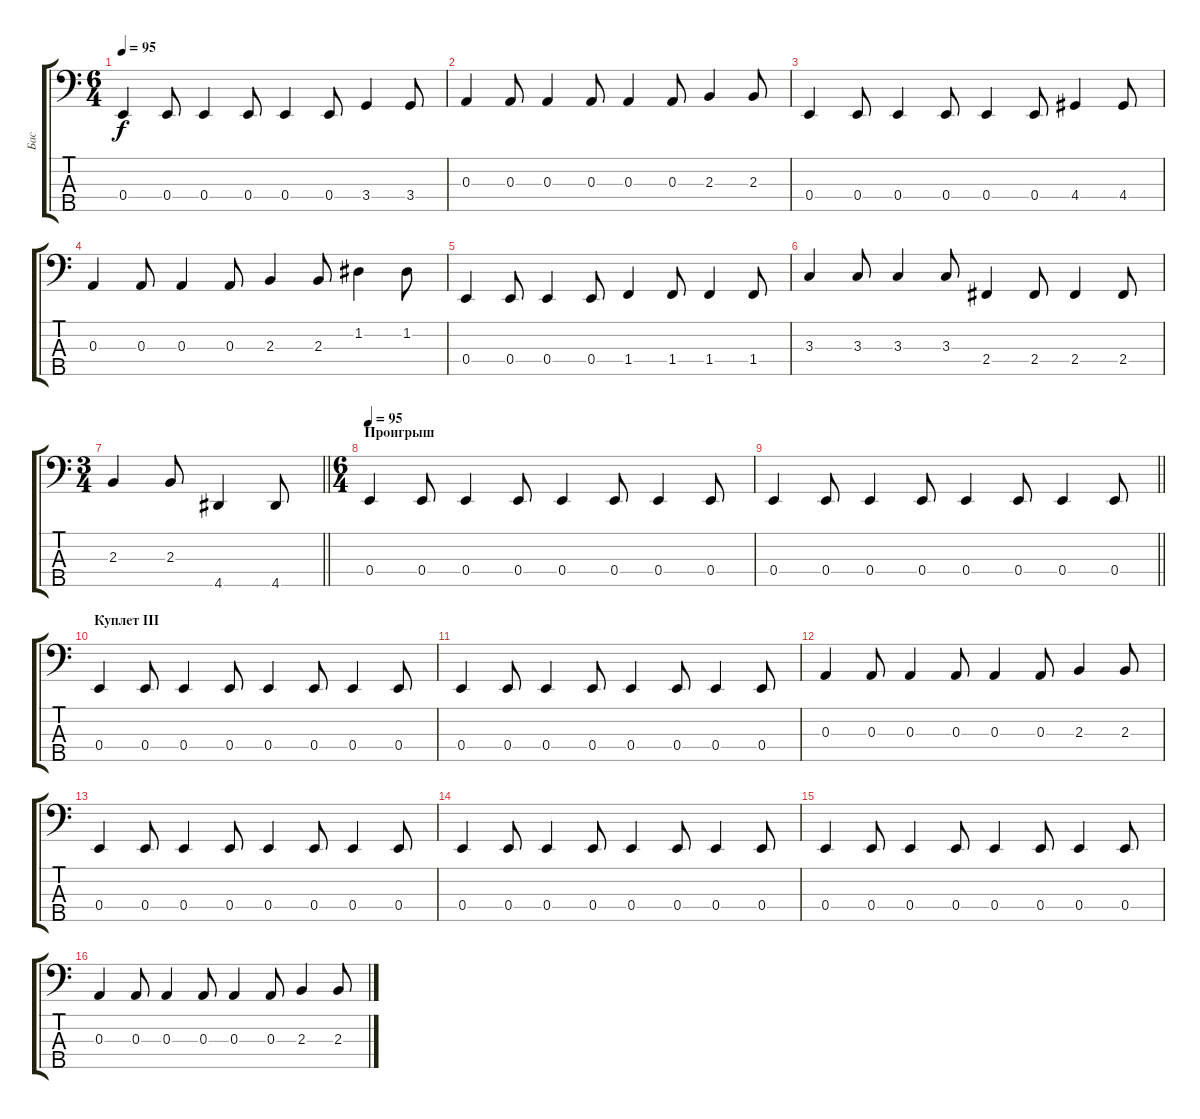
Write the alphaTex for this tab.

\track ("Бас" "Бас") {instrument fretlessbass}
\staff {score tabs}
\tuning (G2 D2 A1 E1 B0) {hide}
\ts (6 4)
\tempo 95
\clef f4
\ks c
0.4.4{dy f} 0.4.8 0.4.4 0.4.8 0.4.4 0.4.8 3.4.4 3.4.8 |
0.3.4 0.3.8 0.3.4 0.3.8 0.3.4 0.3.8 2.3.4 2.3.8 |
0.4.4 0.4.8 0.4.4 0.4.8 0.4.4 0.4.8 4.4.4 4.4.8 |
0.3.4 0.3.8 0.3.4 0.3.8 2.3.4 2.3.8 1.2.4 1.2.8 |
0.4.4 0.4.8 0.4.4 0.4.8 1.4.4 1.4.8 1.4.4 1.4.8 |
3.3.4 3.3.8 3.3.4 3.3.8 2.4.4 2.4.8 2.4.4 2.4.8 |
\ts (3 4)
\barLineRight lightlight
2.3.4 2.3.8 4.5.4 4.5.8 |
\ts (6 4)
\section ("" "Проигрыш")
\tempo 95
0.4.4 0.4.8 0.4.4 0.4.8 0.4.4 0.4.8 0.4.4 0.4.8 |
\barLineRight lightlight
0.4.4 0.4.8 0.4.4 0.4.8 0.4.4 0.4.8 0.4.4 0.4.8 |
\section ("" "Куплет III")
0.4.4 0.4.8 0.4.4 0.4.8 0.4.4 0.4.8 0.4.4 0.4.8 |
0.4.4 0.4.8 0.4.4 0.4.8 0.4.4 0.4.8 0.4.4 0.4.8 |
0.3.4 0.3.8 0.3.4 0.3.8 0.3.4 0.3.8 2.3.4 2.3.8 |
0.4.4 0.4.8 0.4.4 0.4.8 0.4.4 0.4.8 0.4.4 0.4.8 |
0.4.4 0.4.8 0.4.4 0.4.8 0.4.4 0.4.8 0.4.4 0.4.8 |
0.4.4 0.4.8 0.4.4 0.4.8 0.4.4 0.4.8 0.4.4 0.4.8 |
0.3.4 0.3.8 0.3.4 0.3.8 0.3.4 0.3.8 2.3.4 2.3.8
